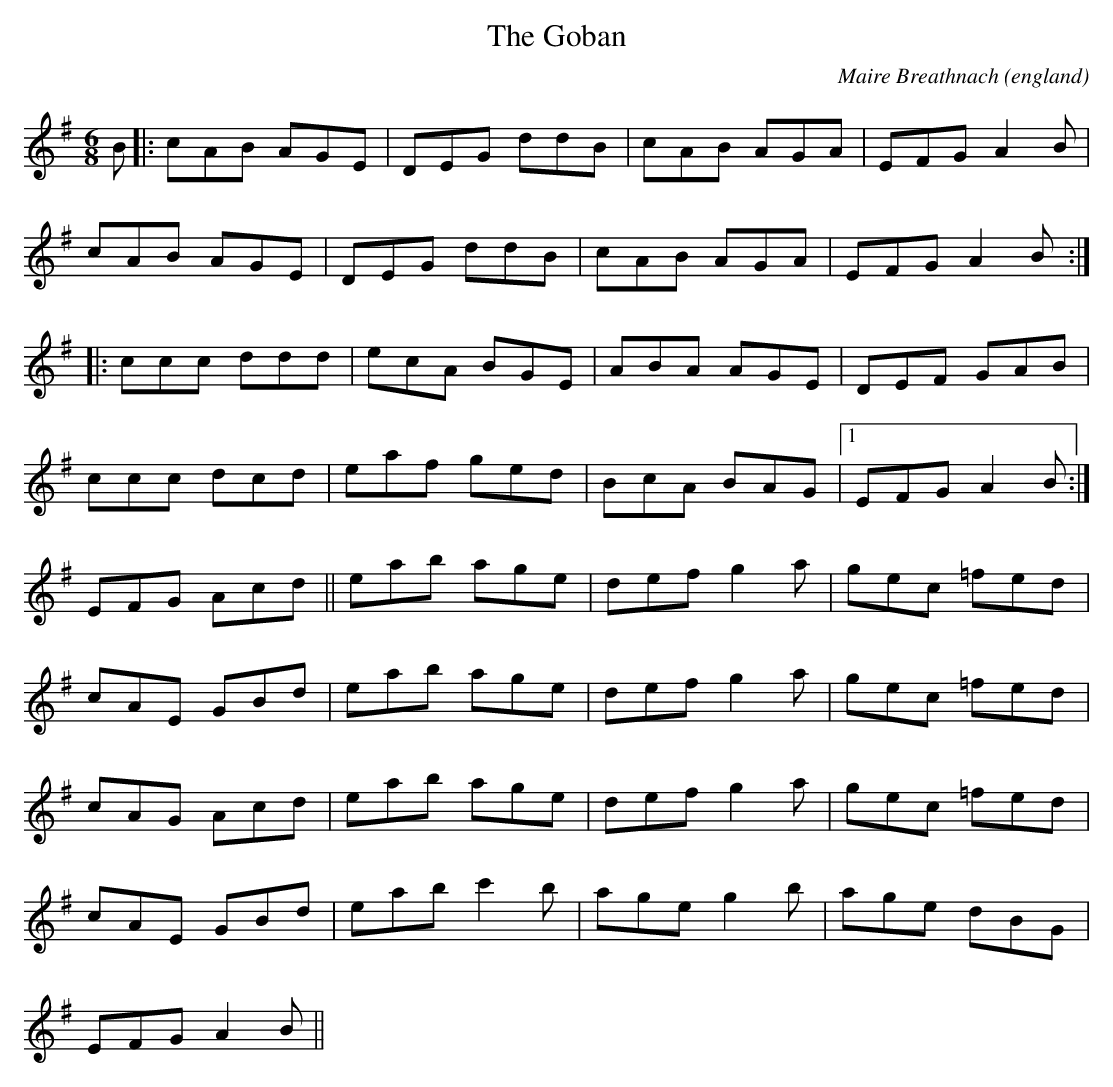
X:1
T:Goban, The
O:england
C:Maire Breathnach
M:6/8
L:1/8
K:G
B|:cAB AGE|DEG ddB|cAB AGA|EFG A2B|
cAB AGE|DEG ddB|cAB AGA|EFG A2B:|
|:ccc ddd|ecA BGE|ABA AGE|DEF GAB|
ccc dcd|eaf ged|BcA BAG|1EFG A2B:|
2 EFG Acd||eab age|def g2a|gec =fed|
cAE GBd|eab age|def g2a|gec =fed|
cAG Acd|eab age|def g2a|gec =fed|
cAE GBd|eab c'2b|age g2b|age dBG|
EFG A2B||
